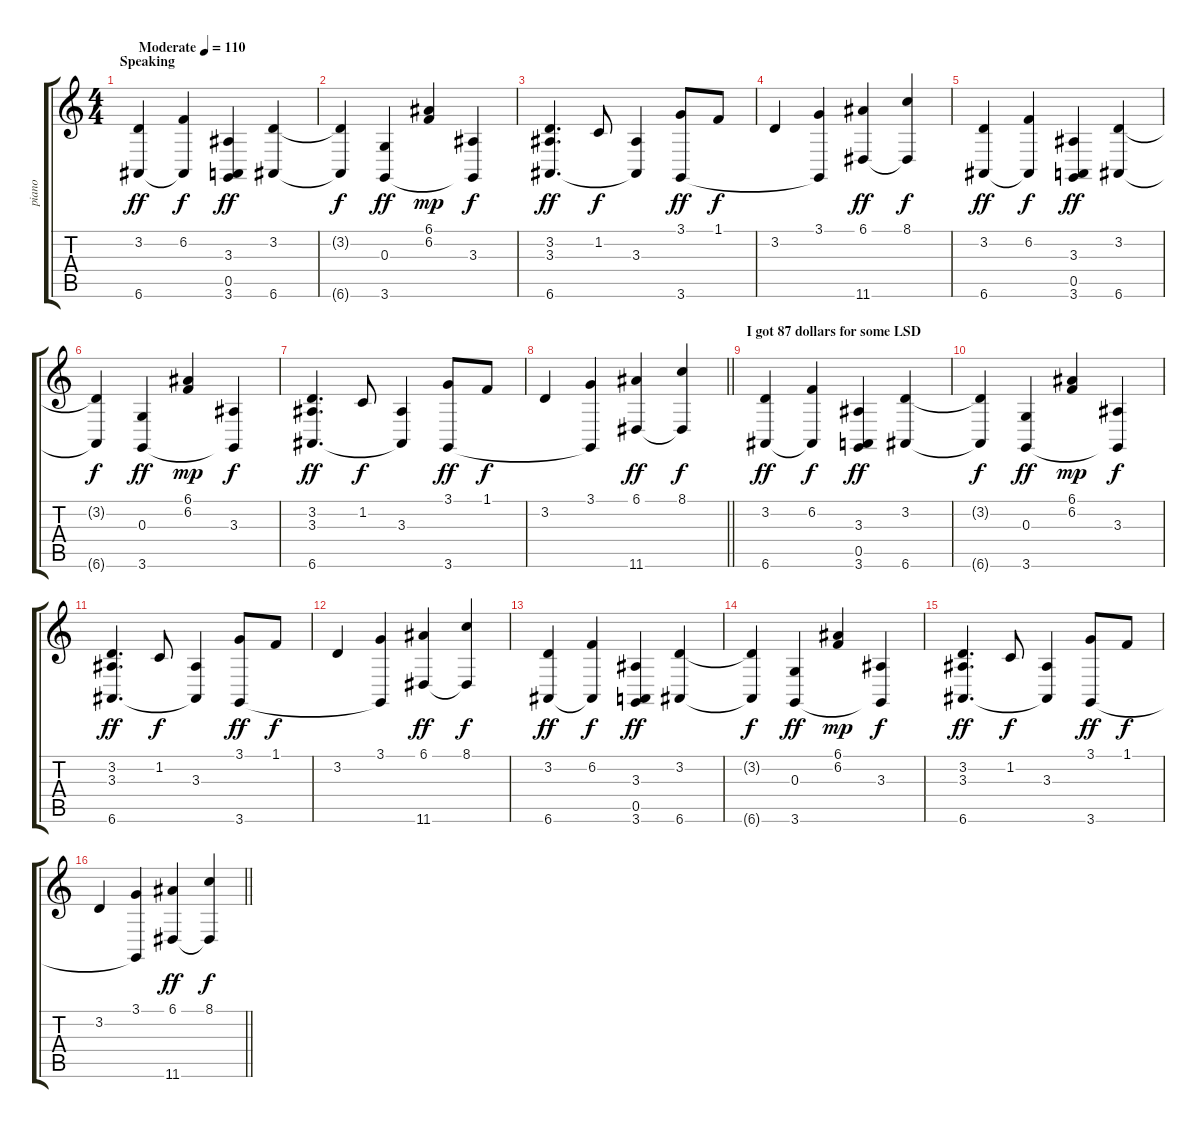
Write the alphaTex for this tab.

\track ("piano" "piano") {instrument acousticgrandpiano}
\staff {score tabs}
\tuning (E4 B3 G3 D3 A2 E2) {hide}
\ts (4 4)
\section ("" "Speaking")
\tempo (110 "Moderate")
\clef g2
\ks c
(3.2 6.6).4{dy ff instrument acousticgrandpiano} (6.2 6.6{t}).4{dy f} (3.3 0.5 3.6).4{dy ff} (3.2 6.6).4 |
(3.2{t} 6.6{t}).4{dy f} (0.3 3.6).4{dy ff} (6.1 6.2).4{dy mp} (3.3 3.6{t}).4{dy f} |
(3.2 3.3 6.6).4{d dy ff} 1.2.8{dy f} (3.3 6.6{t}).4 (3.1 3.6).8{dy ff} 1.1.8{dy f} |
3.2.4 (3.1 3.6{t}).4 (6.1 11.6).4{dy ff} (8.1 11.6{t}).4{dy f} |
(3.2 6.6).4{dy ff} (6.2 6.6{t}).4{dy f} (3.3 0.5 3.6).4{dy ff} (3.2 6.6).4 |
(3.2{t} 6.6{t}).4{dy f} (0.3 3.6).4{dy ff} (6.1 6.2).4{dy mp} (3.3 3.6{t}).4{dy f} |
(3.2 3.3 6.6).4{d dy ff} 1.2.8{dy f} (3.3 6.6{t}).4 (3.1 3.6).8{dy ff} 1.1.8{dy f} |
\barLineRight lightlight
3.2.4 (3.1 3.6{t}).4 (6.1 11.6).4{dy ff} (8.1 11.6{t}).4{dy f} |
\section ("" "I got 87 dollars for some LSD")
(3.2 6.6).4{dy ff} (6.2 6.6{t}).4{dy f} (3.3 0.5 3.6).4{dy ff} (3.2 6.6).4 |
(3.2{t} 6.6{t}).4{dy f} (0.3 3.6).4{dy ff} (6.1 6.2).4{dy mp} (3.3 3.6{t}).4{dy f} |
(3.2 3.3 6.6).4{d dy ff} 1.2.8{dy f} (3.3 6.6{t}).4 (3.1 3.6).8{dy ff} 1.1.8{dy f} |
3.2.4 (3.1 3.6{t}).4 (6.1 11.6).4{dy ff} (8.1 11.6{t}).4{dy f} |
(3.2 6.6).4{dy ff} (6.2 6.6{t}).4{dy f} (3.3 0.5 3.6).4{dy ff} (3.2 6.6).4 |
(3.2{t} 6.6{t}).4{dy f} (0.3 3.6).4{dy ff} (6.1 6.2).4{dy mp} (3.3 3.6{t}).4{dy f} |
(3.2 3.3 6.6).4{d dy ff} 1.2.8{dy f} (3.3 6.6{t}).4 (3.1 3.6).8{dy ff} 1.1.8{dy f} |
\barLineRight lightlight
3.2.4 (3.1 3.6{t}).4 (6.1 11.6).4{dy ff} (8.1 11.6{t}).4{dy f}
